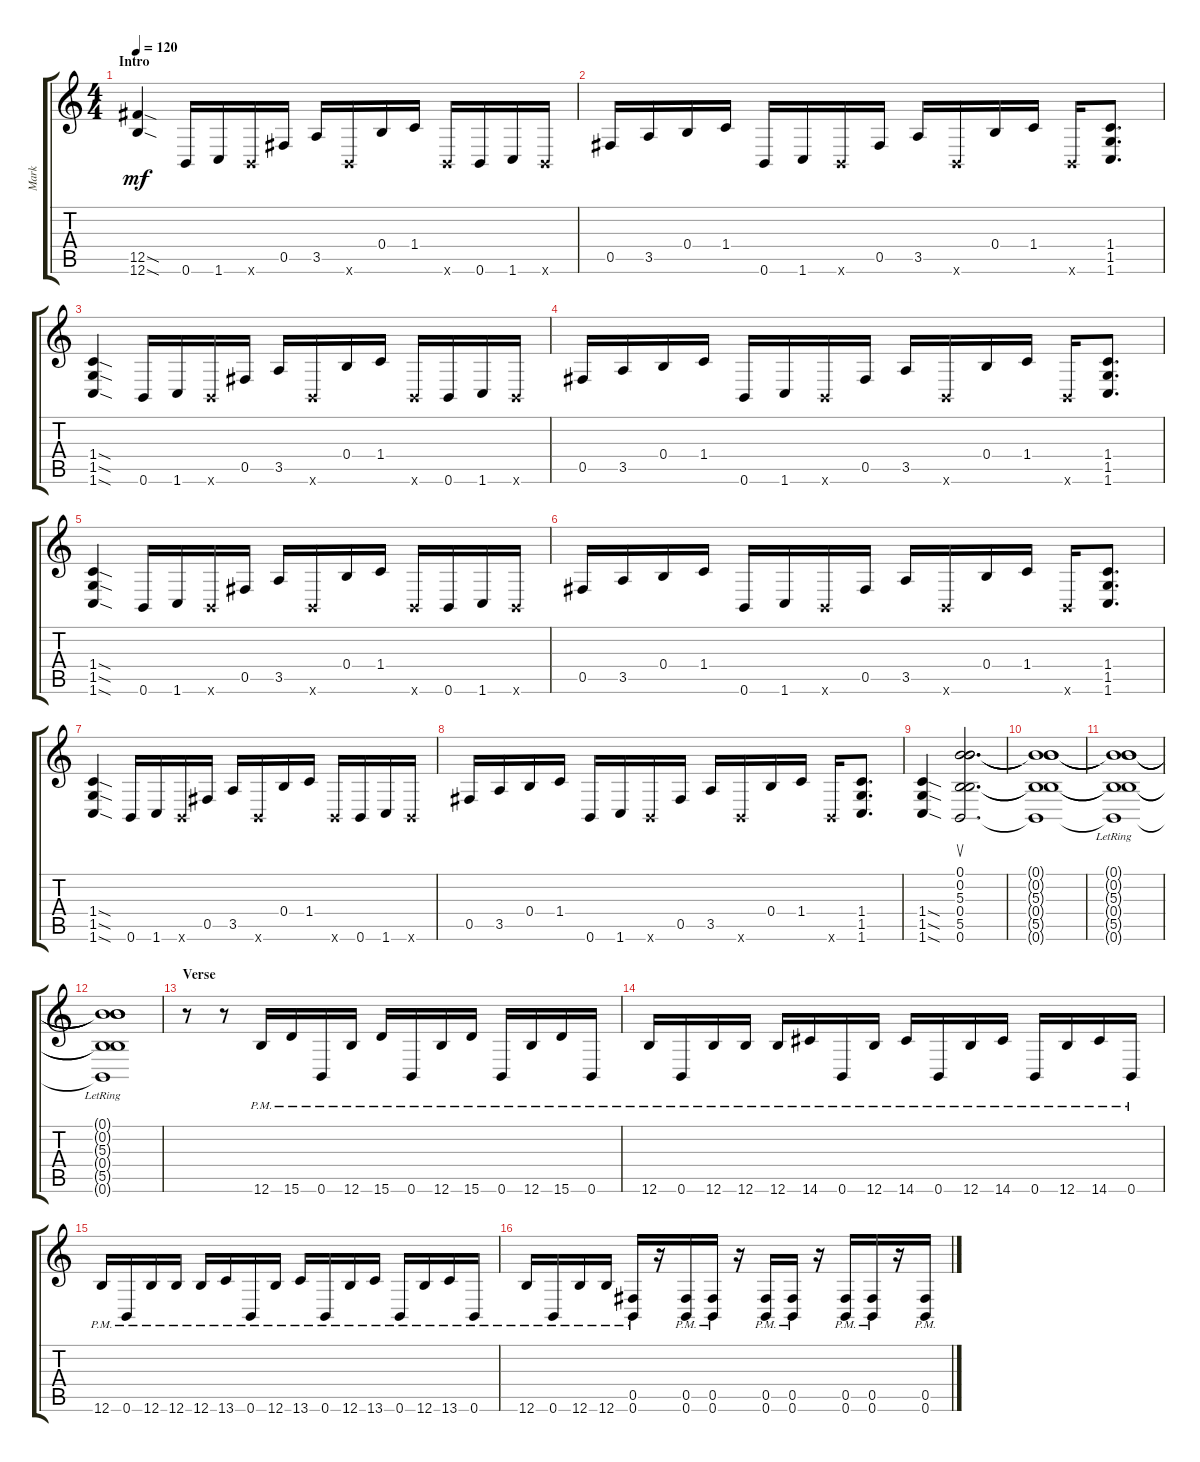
\track ("Mark" "Mark") {instrument distortionguitar}
\staff {score tabs}
\tuning (B3 B3 Gb3 B2 Gb2 B1) {hide}
\ts (4 4)
\section ("" "Intro")
\tempo 120
\clef g2
\ks c
(12.5{sod} 12.6{sod}).4{dy mf instrument distortionguitar} 0.6.16 1.6.16 0.6{x}.16 0.5.16 3.5.16 0.6{x}.16 0.4.16 1.4.16 0.6{x}.16 0.6.16 1.6.16 0.6{x}.16 |
0.5.16 3.5.16 0.4.16 1.4.16 0.6.16 1.6.16 0.6{x}.16 0.5.16 3.5.16 0.6{x}.16 0.4.16 1.4.16 0.6{x}.16 (1.4 1.5 1.6).8{d} |
(1.4{sod} 1.5{sod} 1.6{sod}).4 0.6.16 1.6.16 0.6{x}.16 0.5.16 3.5.16 0.6{x}.16 0.4.16 1.4.16 0.6{x}.16 0.6.16 1.6.16 0.6{x}.16 |
0.5.16 3.5.16 0.4.16 1.4.16 0.6.16 1.6.16 0.6{x}.16 0.5.16 3.5.16 0.6{x}.16 0.4.16 1.4.16 0.6{x}.16 (1.4 1.5 1.6).8{d} |
(1.4{sod} 1.5{sod} 1.6{sod}).4 0.6.16 1.6.16 0.6{x}.16 0.5.16 3.5.16 0.6{x}.16 0.4.16 1.4.16 0.6{x}.16 0.6.16 1.6.16 0.6{x}.16 |
0.5.16 3.5.16 0.4.16 1.4.16 0.6.16 1.6.16 0.6{x}.16 0.5.16 3.5.16 0.6{x}.16 0.4.16 1.4.16 0.6{x}.16 (1.4 1.5 1.6).8{d} |
(1.4{sod} 1.5{sod} 1.6{sod}).4 0.6.16 1.6.16 0.6{x}.16 0.5.16 3.5.16 0.6{x}.16 0.4.16 1.4.16 0.6{x}.16 0.6.16 1.6.16 0.6{x}.16 |
0.5.16 3.5.16 0.4.16 1.4.16 0.6.16 1.6.16 0.6{x}.16 0.5.16 3.5.16 0.6{x}.16 0.4.16 1.4.16 0.6{x}.16 (1.4 1.5 1.6).8{d} |
(1.4{sod} 1.5{sod} 1.6{sod}).4 (0.1 0.2 5.3 0.4 5.5 0.6).2{d su} |
(0.1{t} 0.2{t} 5.3{t} 0.4{t} 5.5{t} 0.6{t}).1 |
(0.1{t} 0.2{t} 5.3{t} 0.4{lr t} 5.5{t} 0.6{t}).1 |
(0.1{t} 0.2{t} 5.3{t} 0.4{lr t} 5.5{t} 0.6{t}).1 |
\section ("" "Verse")
r.8 r.8 12.6{pm}.16 15.6{pm}.16 0.6{pm}.16 12.6{pm}.16 15.6{pm}.16 0.6{pm}.16 12.6{pm}.16 15.6{pm}.16 0.6{pm}.16 12.6{pm}.16 15.6{pm}.16 0.6{pm}.16 |
12.6{pm}.16 0.6{pm}.16 12.6{pm}.16 12.6{pm}.16 12.6{pm}.16 14.6{pm}.16 0.6{pm}.16 12.6{pm}.16 14.6{pm}.16 0.6{pm}.16 12.6{pm}.16 14.6{pm}.16 0.6{pm}.16 12.6{pm}.16 14.6{pm}.16 0.6{pm}.16 |
12.6{pm}.16 0.6{pm}.16 12.6{pm}.16 12.6{pm}.16 12.6{pm}.16 13.6{pm}.16 0.6{pm}.16 12.6{pm}.16 13.6{pm}.16 0.6{pm}.16 12.6{pm}.16 13.6{pm}.16 0.6{pm}.16 12.6{pm}.16 13.6{pm}.16 0.6{pm}.16 |
12.6{pm}.16 0.6{pm}.16 12.6{pm}.16 12.6{pm}.16 (0.5 0.6{pm}).16 r.16 (0.5{pm} 0.6{pm}).16 (0.5{pm} 0.6{pm}).16 r.16 (0.5{pm} 0.6{pm}).16 (0.5{pm} 0.6{pm}).16 r.16 (0.5{pm} 0.6{pm}).16 (0.5 0.6{pm}).16 r.16 (0.5{pm} 0.6{pm}).16
